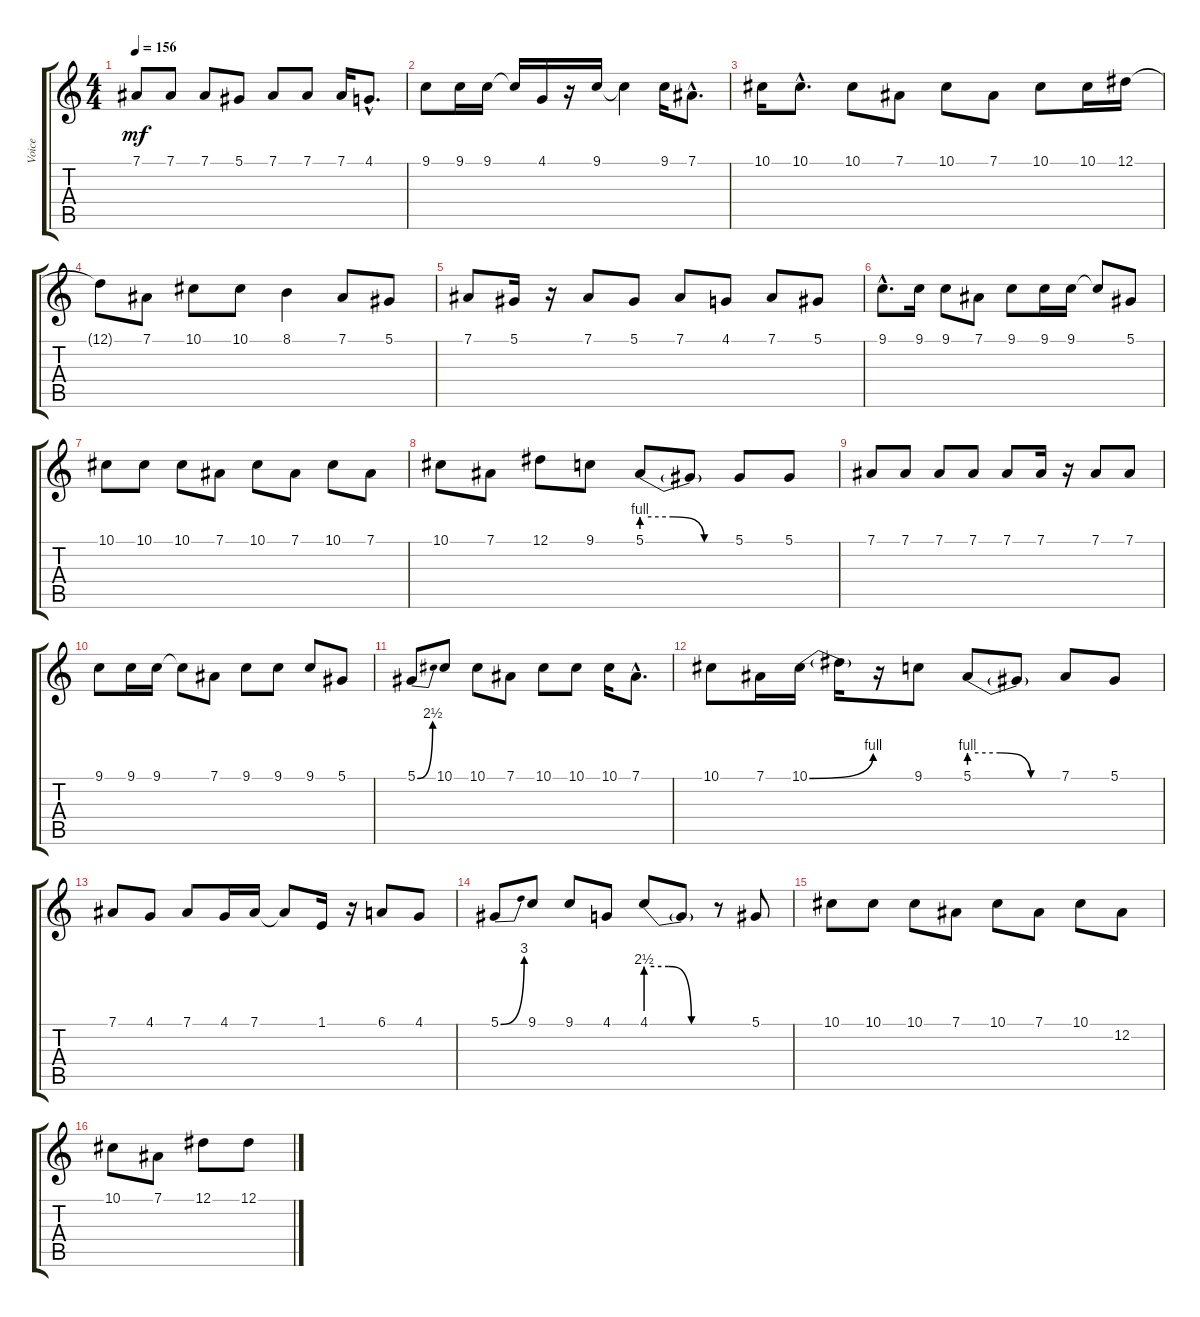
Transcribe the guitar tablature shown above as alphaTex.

\track ("Voice" "Voice") {instrument lead2sawtooth}
\staff {score tabs}
\tuning (Eb4 Bb3 Gb3 Db3 Ab2 Eb2) {hide}
\ts (4 4)
\tempo 156
\clef g2
\ks c
7.1.8{dy mf} 7.1.8 7.1.8 5.1.8 7.1.8 7.1.8 7.1.16 4.1{hac}.8{d} |
9.1.8 9.1.16 9.1.16 9.1{t}.16 4.1.16 r.16 9.1.16 9.1{t}.4 9.1.16 7.1{hac}.8{d} |
10.1.16 10.1{hac}.8{d} 10.1.8 7.1.8 10.1.8 7.1.8 10.1.8 10.1.16 12.1.16 |
12.1{t}.8 7.1.8 10.1.8 10.1.8 8.1.4 7.1.8 5.1.8 |
7.1.8 5.1.16 r.16 7.1.8 5.1.8 7.1.8 4.1.8 7.1.8 5.1.8 |
9.1{hac}.8{d} 9.1.16 9.1.8 7.1.8 9.1.8 9.1.16 9.1.16 9.1{t}.8 5.1.8 |
10.1.8 10.1.8 10.1.8 7.1.8 10.1.8 7.1.8 10.1.8 7.1.8 |
10.1.8 7.1.8 12.1.8 9.1.8 5.1{be (custom 0 4 20 4 40 0 60 0)}.8 5.1{t}.8 5.1.8 5.1.8 |
7.1.8 7.1.8 7.1.8 7.1.8 7.1.8 7.1.16 r.16 7.1.8 7.1.8 |
9.1.8 9.1.16 9.1.16 9.1{t}.8 7.1.8 9.1.8 9.1.8 9.1.8 5.1.8 |
5.1{be (bend 0 0 60 10)}.8 10.1.8 10.1.8 7.1.8 10.1.8 10.1.8 10.1.16 7.1{hac}.8{d} |
10.1.8 7.1.16 10.1{be (bend 0 0 60 4)}.16 10.1{t}.16 r.16 9.1.8 5.1{be (custom 0 4 20 4 40 0 60 0)}.8 5.1{t}.8 7.1.8 5.1.8 |
7.1.8 4.1.8 7.1.8 4.1.16 7.1.16 7.1{t}.8 1.1.16 r.16 6.1.8 4.1.8 |
5.1{be (bend 0 0 60 12)}.8 9.1.8 9.1.8 4.1.8 4.1{be (custom 0 10 20 10 40 0 60 0)}.8 4.1{t}.8 r.8 5.1.8 |
10.1.8 10.1.8 10.1.8 7.1.8 10.1.8 7.1.8 10.1.8 12.2.8 |
10.1.8 7.1.8 12.1.8 12.1.8
